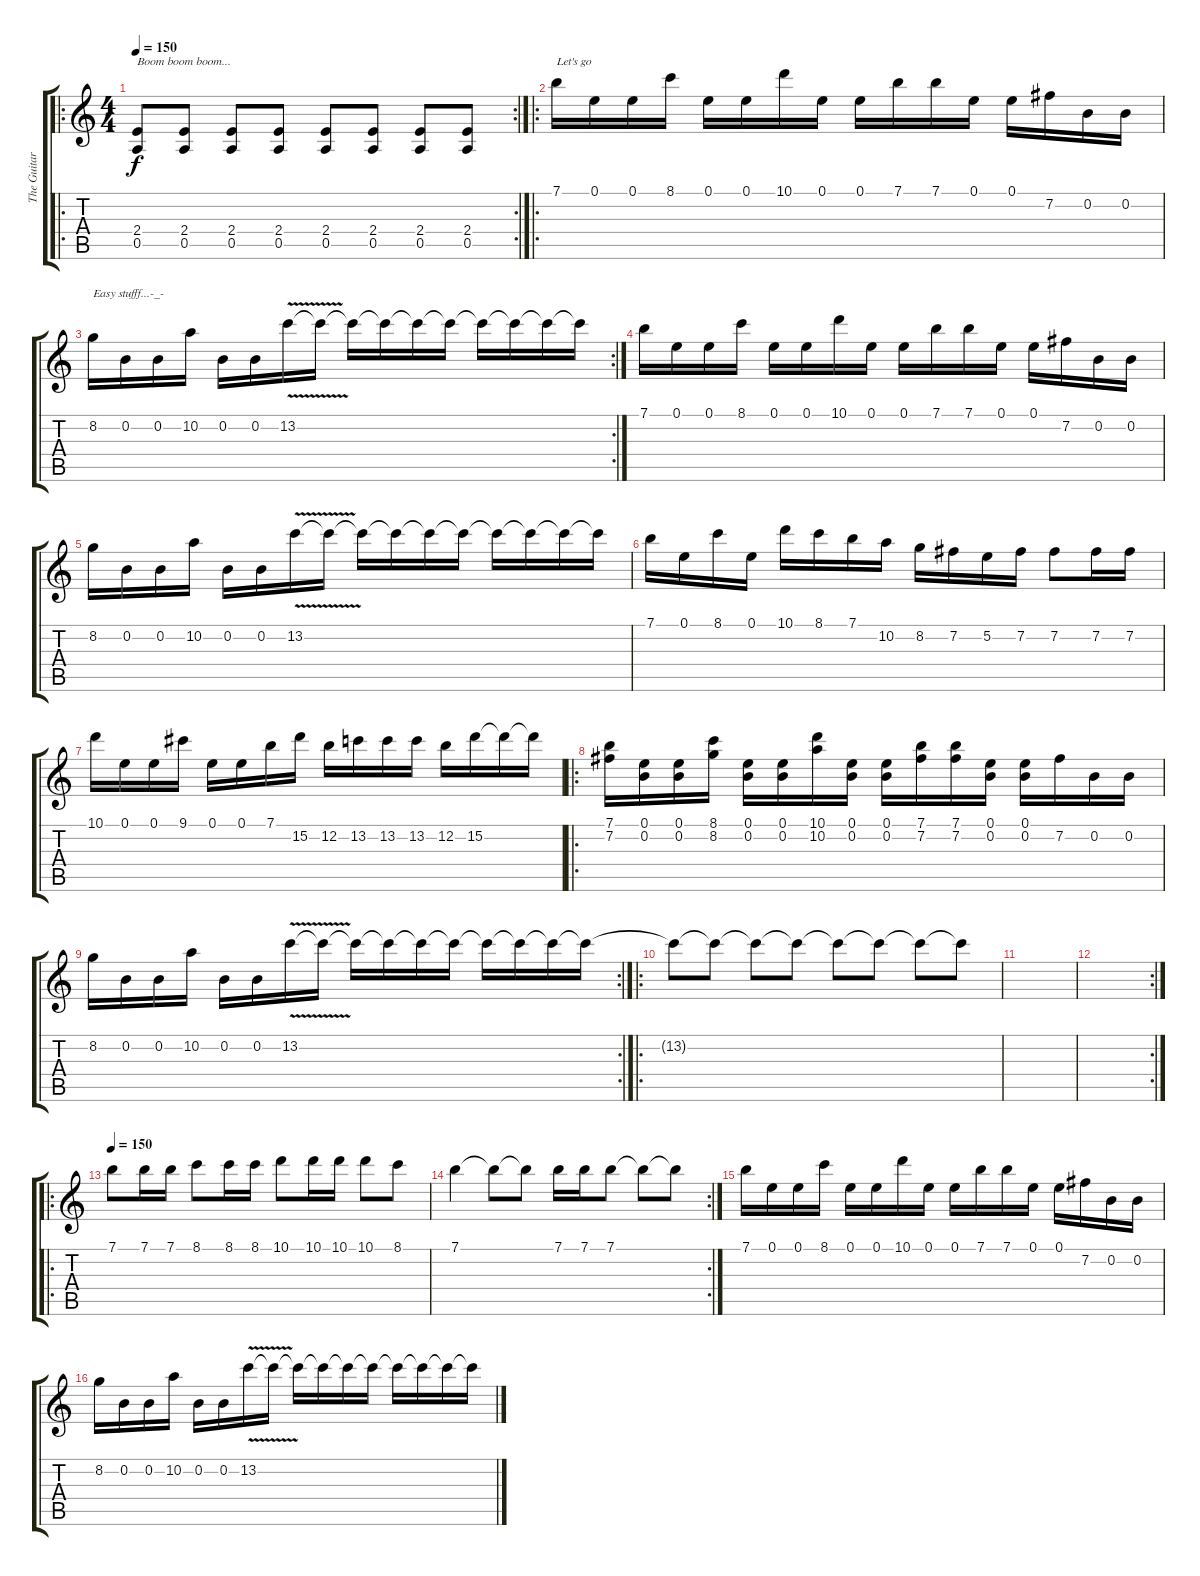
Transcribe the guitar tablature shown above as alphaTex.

\track ("The Guitarist" "The Guitar") {instrument distortionguitar}
\staff {score tabs}
\tuning (E4 B3 G3 D3 A2 E2) {hide}
\ro
\rc 2
\ts (4 4)
\tempo 150
\clef g2
\ks c
(2.4 0.5).8{txt "Boom boom boom..." dy f instrument distortionguitar} (2.4 0.5).8 (2.4 0.5).8 (2.4 0.5).8 (2.4 0.5).8 (2.4 0.5).8 (2.4 0.5).8 (2.4 0.5).8 |
\ro
7.1.16{txt "Let's go"} 0.1.16 0.1.16 8.1.16 0.1.16 0.1.16 10.1.16 0.1.16 0.1.16 7.1.16 7.1.16 0.1.16 0.1.16 7.2.16 0.2.16 0.2.16 |
\rc 2
8.2.16{txt "Easy stufff...-_-"} 0.2.16 0.2.16 10.2.16 0.2.16 0.2.16 13.2{v}.16 13.2{t}.16 13.2{t}.16 13.2{t}.16 13.2{t}.16 13.2{t}.16 13.2{t}.16 13.2{t}.16 13.2{t}.16 13.2{t}.16 |
7.1.16 0.1.16 0.1.16 8.1.16 0.1.16 0.1.16 10.1.16 0.1.16 0.1.16 7.1.16 7.1.16 0.1.16 0.1.16 7.2.16 0.2.16 0.2.16 |
8.2.16 0.2.16 0.2.16 10.2.16 0.2.16 0.2.16 13.2{v}.16 13.2{t}.16 13.2{t}.16 13.2{t}.16 13.2{t}.16 13.2{t}.16 13.2{t}.16 13.2{t}.16 13.2{t}.16 13.2{t}.16 |
7.1.16 0.1.16 8.1.16 0.1.16 10.1.16 8.1.16 7.1.16 10.2.16 8.2.16 7.2.16 5.2.16 7.2.16 7.2.8 7.2.16 7.2.16 |
10.1.16 0.1.16 0.1.16 9.1.16 0.1.16 0.1.16 7.1.16 15.2.16 12.2.16 13.2.16 13.2.16 13.2.16 12.2.16 15.2.16 15.2{t}.16 15.2{t}.16 |
\ro
(7.1 7.2).16 (0.1 0.2).16 (0.1 0.2).16 (8.1 8.2).16 (0.1 0.2).16 (0.1 0.2).16 (10.1 10.2).16 (0.1 0.2).16 (0.1 0.2).16 (7.1 7.2).16 (7.1 7.2).16 (0.1 0.2).16 (0.1 0.2).16 7.2.16 0.2.16 0.2.16 |
\rc 2
8.2.16 0.2.16 0.2.16 10.2.16 0.2.16 0.2.16 13.2{v}.16 13.2{t}.16 13.2{t}.16 13.2{t}.16 13.2{t}.16 13.2{t}.16 13.2{t}.16 13.2{t}.16 13.2{t}.16 13.2{t}.16 |
\ro
13.2{t}.8 13.2{t}.8 13.2{t}.8 13.2{t}.8 13.2{t}.8 13.2{t}.8 13.2{t}.8 13.2{t}.8 |
|
\rc 2
|
\ro
\tempo 150
7.1.8 7.1.16 7.1.16 8.1.8 8.1.16 8.1.16 10.1.8 10.1.16 10.1.16 10.1.8 8.1.8 |
\rc 2
7.1.4 7.1{t}.8 7.1{t}.8 7.1.16 7.1.16 7.1.8 7.1{t}.8 7.1{t}.8 |
7.1.16 0.1.16 0.1.16 8.1.16 0.1.16 0.1.16 10.1.16 0.1.16 0.1.16 7.1.16 7.1.16 0.1.16 0.1.16 7.2.16 0.2.16 0.2.16 |
8.2.16 0.2.16 0.2.16 10.2.16 0.2.16 0.2.16 13.2{v}.16 13.2{t}.16 13.2{t}.16 13.2{t}.16 13.2{t}.16 13.2{t}.16 13.2{t}.16 13.2{t}.16 13.2{t}.16 13.2{t}.16
